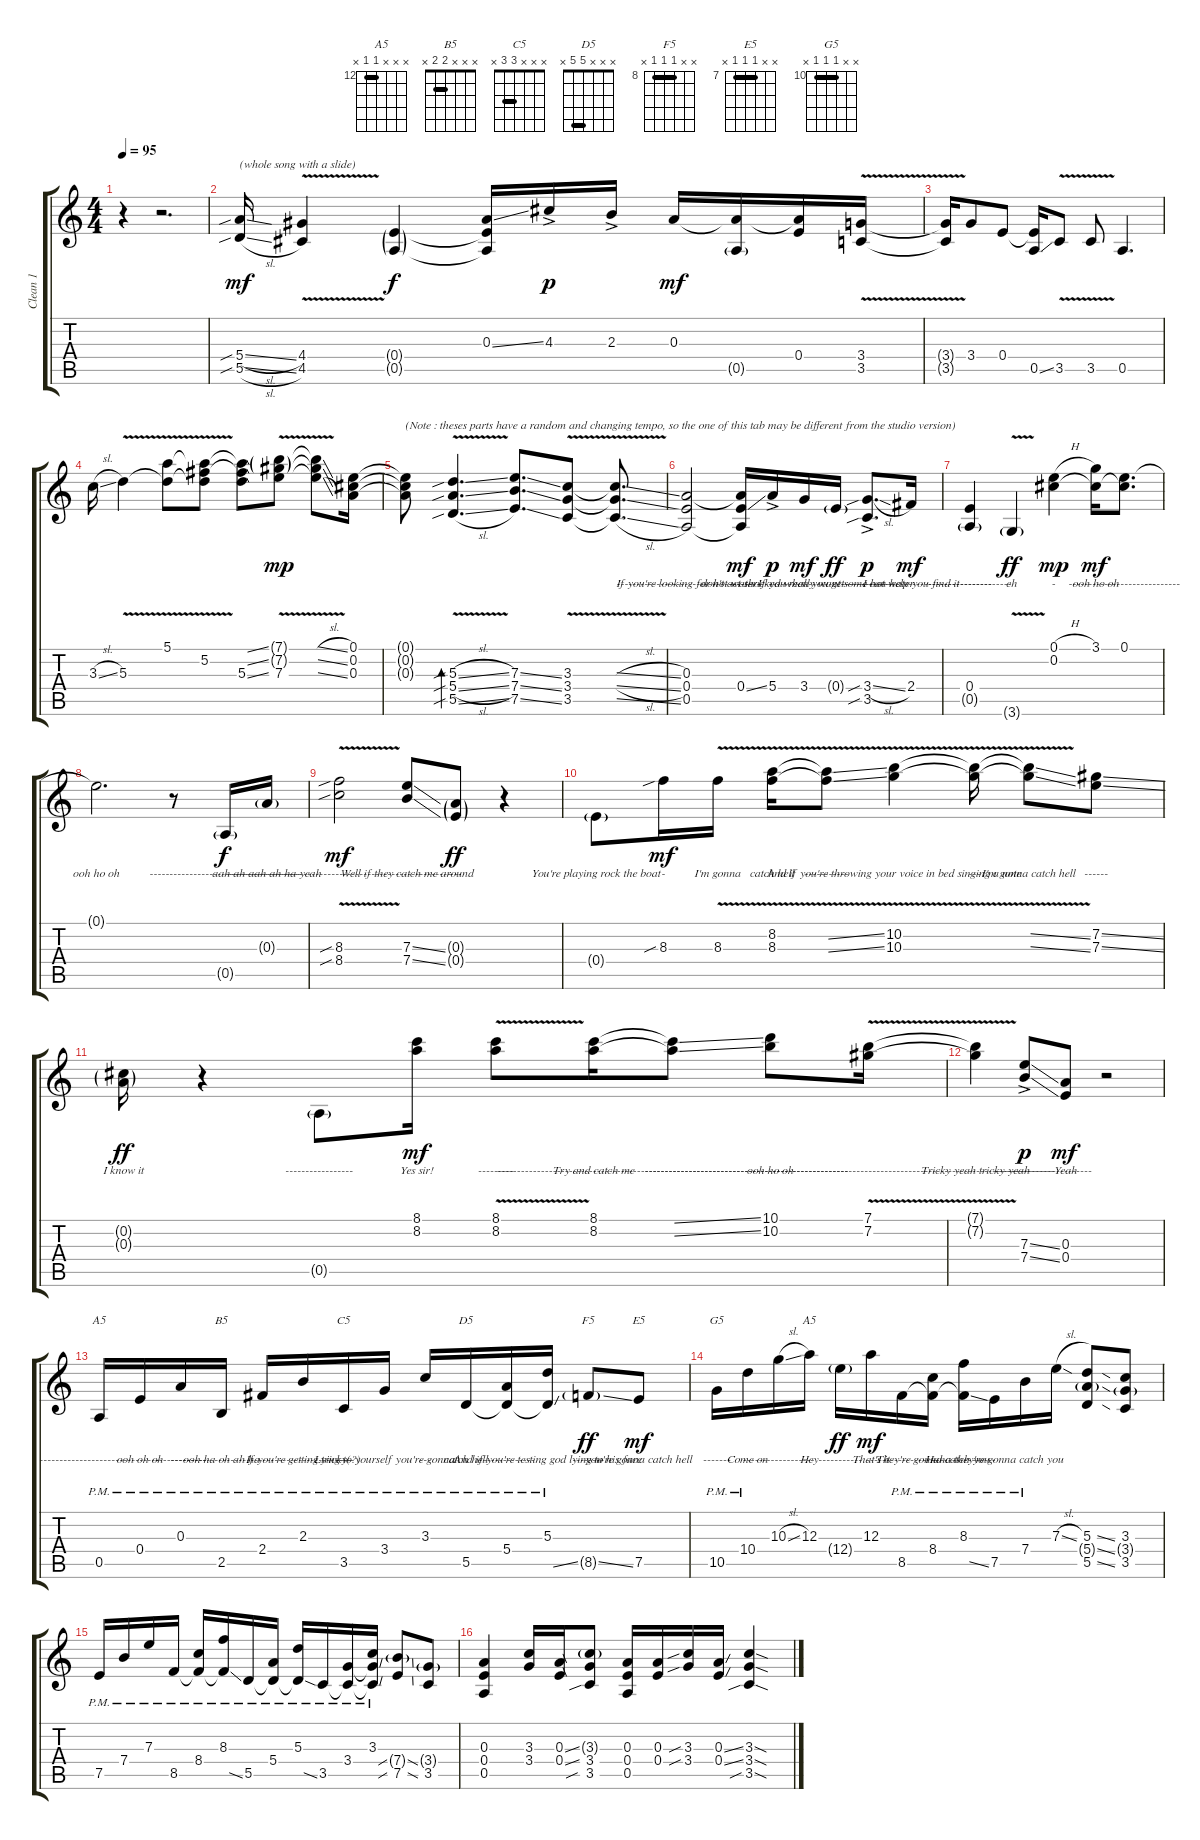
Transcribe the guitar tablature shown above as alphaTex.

\track ("Clean 1" "Clean 1") {instrument electricguitarclean}
\staff {score tabs}
\tuning (E4 Db4 A3 E3 A2 E2) {hide}
\chord ("A5" x x 0 0 0 x)
\chord ("B5" x x x 2 2 x) {barre 2}
\chord ("C5" x x x 3 3 x) {barre 3}
\chord ("D5" x x x 5 5 x) {barre 5}
\chord ("F5" x x 8 8 8 x) {firstfret 8 barre 8}
\chord ("E5" x x 7 7 7 x) {firstfret 7 barre 7}
\chord ("G5" x x 10 10 10 x) {firstfret 10 barre 10}
\chord ("A5" x x x 12 12 x) {firstfret 12 barre 12}
\ts (4 4)
\tempo 95
\clef g2
\ks c
r.4{dy mf instrument electricguitarclean} r.2{d} |
(5.4{sib sl} 5.5{sib sl}).16{txt "(whole song with a slide)" balance 8} (4.4{v} 4.5{v}).4 (0.4{g} 0.5{g}).4{dy f} (0.3{ss} 0.4{t} 0.5{t}).16 4.3{ac}.16{dy p} 2.3{ac}.16 0.3.16{dy mf} (0.3{t} 0.5{g}).16 (0.3{t} 0.4).16 (3.4{v} 3.5{v}).16 |
(3.4{v t} 3.5{v t}).16 3.4.8 0.4.8 (0.4{t} 0.5{ss}).16 3.5{v}.8 3.5{v}.8 0.5.4{d} |
3.3{sl}.16 5.3{v}.4 (5.1 5.3{v t}).8 (5.1{t} 5.2 5.3{v t}).8 (5.1{ss t} 5.2{ss t} 5.3{ss}).8 (7.1{v g} 7.2{v g} 7.3{v}).8{dy mp} (7.1{v sl t} 7.2{v sl t} 7.3{v sl t}).8 (0.1 0.2 0.3).16 |
(0.1{t} 0.2{t} 0.3{t}).8{txt "(Note : theses parts have a random and changing tempo, so the one of this tab may be different from the studio version)"} (5.3{v sib sl} 5.4{v sib sl} 5.5{v sib sl}).4{d bd 120} (7.3{ss} 7.4{ss} 7.5{ss}).8{d} (3.3{v} 3.4{v} 3.5{v}).8 (3.3{v sl t} 3.4{v sl t} 3.5{v sl t}).8{d} |
(0.3 0.4 0.5).2{lyrics (0 "If you're looking for hot water") lyrics (1 "") lyrics (2 "") lyrics (3 "") lyrics (4 "")} (0.3{t} 0.4{ss} 0.5{t}).16{lyrics (0 "------") lyrics (1 "") lyrics (2 "") lyrics (3 "") lyrics (4 "") dy mf} 5.4{ac}.16{lyrics (0 "don't act shocked when you get") lyrics (1 "") lyrics (2 "") lyrics (3 "") lyrics (4 "") dy p} 3.4.16{lyrics (0 "----------------------------------------------------------------------------------------------") lyrics (1 "") lyrics (2 "") lyrics (3 "") lyrics (4 "") dy mf} 0.4{g}.16{lyrics (0 "If you really want some hot water") lyrics (1 "") lyrics (2 "") lyrics (3 "") lyrics (4 "") dy ff} (3.4{sib sl ac} 3.5{sib ac}).8{d lyrics (0 "-------------") lyrics (1 "") lyrics (2 "") lyrics (3 "") lyrics (4 "") dy p} 2.4.16{lyrics (0 "I can help you find it") lyrics (1 "") lyrics (2 "") lyrics (3 "") lyrics (4 "") dy mf} |
(0.4 0.5{g}).4{lyrics (0 "---------------------") lyrics (1 "") lyrics (2 "") lyrics (3 "") lyrics (4 "")} 3.6{v g}.4{lyrics (0 "eh") lyrics (1 "") lyrics (2 "") lyrics (3 "") lyrics (4 "") dy ff} (0.1{h} 0.2).4{lyrics (0 "-") lyrics (1 "") lyrics (2 "") lyrics (3 "") lyrics (4 "") dy mp} (3.1 0.2{t}).16{lyrics (0 "ooh ho oh") lyrics (1 "") lyrics (2 "") lyrics (3 "") lyrics (4 "") dy mf} (0.1 0.2{t}).8{d lyrics (0 "----------------------------") lyrics (1 "") lyrics (2 "") lyrics (3 "") lyrics (4 "")} |
0.1{t}.2{d lyrics (0 "ooh ho oh") lyrics (1 "") lyrics (2 "") lyrics (3 "") lyrics (4 "")} r.8 0.5{g}.16{lyrics (0 "--------------------------------------") lyrics (1 "") lyrics (2 "") lyrics (3 "") lyrics (4 "") dy f} 0.3{g}.16{lyrics (0 "aah ah aah ah ha yeah") lyrics (1 "") lyrics (2 "") lyrics (3 "") lyrics (4 "")} |
(8.3{v sib} 8.4{v sib}).2{lyrics (0 "--------------------------------------------------------") lyrics (1 "") lyrics (2 "") lyrics (3 "") lyrics (4 "") dy mf} (7.3{ss} 7.4{ss}).8{lyrics (0 "Well if they catch me around") lyrics (1 "") lyrics (2 "") lyrics (3 "") lyrics (4 "")} (0.3{g} 0.4{g}).8{lyrics (0 "---") lyrics (1 "") lyrics (2 "") lyrics (3 "") lyrics (4 "") dy ff} r.4 |
0.4{g}.8{lyrics (0 "You're playing rock the boat") lyrics (1 "") lyrics (2 "") lyrics (3 "") lyrics (4 "")} 8.3{sib}.16{lyrics (0 "-") lyrics (1 "") lyrics (2 "") lyrics (3 "") lyrics (4 "") dy mf} 8.3{v}.16{lyrics (0 "I'm gonna") lyrics (1 "") lyrics (2 "") lyrics (3 "") lyrics (4 "")} (8.2{v} 8.3{v}).16{lyrics (0 "catch hell") lyrics (1 "") lyrics (2 "") lyrics (3 "") lyrics (4 "")} (8.2{v ss t} 8.3{v ss t}).8{lyrics (0 "-----------") lyrics (1 "") lyrics (2 "") lyrics (3 "") lyrics (4 "")} (10.2{v} 10.3{v}).4{lyrics (0 "And if you're throwing your voice in bed singing a note") lyrics (1 "") lyrics (2 "") lyrics (3 "") lyrics (4 "")} (10.2{v t} 10.3{v t}).16{lyrics (0 "---") lyrics (1 "") lyrics (2 "") lyrics (3 "") lyrics (4 "")} (10.2{v ss t} 10.3{v ss t}).8{lyrics (0 "I'm gonna catch hell") lyrics (1 "") lyrics (2 "") lyrics (3 "") lyrics (4 "")} (7.2{ss} 7.3{ss}).8{lyrics (0 "------") lyrics (1 "") lyrics (2 "") lyrics (3 "") lyrics (4 "")} |
(0.2{g} 0.3{g}).16{lyrics (0 "I know it") lyrics (1 "") lyrics (2 "") lyrics (3 "") lyrics (4 "") dy ff} r.4 0.5{g}.8{lyrics (0 "-----------------") lyrics (1 "") lyrics (2 "") lyrics (3 "") lyrics (4 "")} (8.1 8.2).16{lyrics (0 "Yes sir!") lyrics (1 "") lyrics (2 "") lyrics (3 "") lyrics (4 "") dy mf} (8.1{v} 8.2{v}).8{lyrics (0 "---------") lyrics (1 "") lyrics (2 "") lyrics (3 "") lyrics (4 "")} (8.1 8.2).16{lyrics (0 "Try and catch me") lyrics (1 "") lyrics (2 "") lyrics (3 "") lyrics (4 "")} (8.1{ss t} 8.2{ss t}).8{lyrics (0 "----------------------------------------------------------------------------------------") lyrics (1 "") lyrics (2 "") lyrics (3 "") lyrics (4 "")} (10.1 10.2).8{lyrics (0 "ooh ho oh") lyrics (1 "") lyrics (2 "") lyrics (3 "") lyrics (4 "")} (7.1{v} 7.2{v}).16{lyrics (0 "----------------------------------------------------------------------------------------------------------------") lyrics (1 "") lyrics (2 "") lyrics (3 "") lyrics (4 "")} |
(7.1{v t} 7.2{v t}).4{lyrics (0 "Tricky yeah tricky yeah") lyrics (1 "") lyrics (2 "") lyrics (3 "") lyrics (4 "")} (7.3{ss ac} 7.4{ss ac}).8{lyrics (0 "---------------") lyrics (1 "") lyrics (2 "") lyrics (3 "") lyrics (4 "") dy p} (0.3 0.4).8{lyrics (0 "Yeah") lyrics (1 "") lyrics (2 "") lyrics (3 "") lyrics (4 "") dy mf} r.2 |
0.5{pm}.16{ch "A5" lyrics (0 "------------------------------") lyrics (1 "") lyrics (2 "") lyrics (3 "") lyrics (4 "")} 0.4{pm}.16{lyrics (0 "ooh oh oh") lyrics (1 "") lyrics (2 "") lyrics (3 "") lyrics (4 "")} 0.3{pm}.16{lyrics (0 "-------------") lyrics (1 "") lyrics (2 "") lyrics (3 "") lyrics (4 "")} 2.5{pm}.16{ch "B5" lyrics (0 "ooh ha oh ah ha") lyrics (1 "") lyrics (2 "") lyrics (3 "") lyrics (4 "")} 2.4{pm}.16{lyrics (0 "----------------------------------------------") lyrics (1 "") lyrics (2 "") lyrics (3 "") lyrics (4 "")} 2.3{pm}.16{lyrics (0 "If you're getting tricky(?)") lyrics (1 "") lyrics (2 "") lyrics (3 "") lyrics (4 "")} 3.5{pm}.16{ch "C5" lyrics (0 "----") lyrics (1 "") lyrics (2 "") lyrics (3 "") lyrics (4 "")} 3.4{pm}.16{lyrics (0 "Lying to yourself you're gonna") lyrics (1 "") lyrics (2 "") lyrics (3 "") lyrics (4 "")} 3.3{pm}.16{lyrics (0 "---") lyrics (1 "") lyrics (2 "") lyrics (3 "") lyrics (4 "")} 5.5{pm}.16{ch "D5" lyrics (0 "catch hell") lyrics (1 "") lyrics (2 "") lyrics (3 "") lyrics (4 "")} (5.4{pm} 5.5{pm t}).16{lyrics (0 "--------------") lyrics (1 "") lyrics (2 "") lyrics (3 "") lyrics (4 "")} (5.3{pm} 5.5{ss pm t}).16{lyrics (0 "And if you're testing god lying to his face") lyrics (1 "") lyrics (2 "") lyrics (3 "") lyrics (4 "")} 8.5{ss g}.8{ch "F5" lyrics (0 "--------") lyrics (1 "") lyrics (2 "") lyrics (3 "") lyrics (4 "") dy ff} 7.5.8{ch "E5" lyrics (0 "you're gonna catch hell") lyrics (1 "") lyrics (2 "") lyrics (3 "") lyrics (4 "") dy mf} |
10.5{pm}.16{ch "G5" lyrics (0 "-------") lyrics (1 "") lyrics (2 "") lyrics (3 "") lyrics (4 "")} 10.4{pm}.16{lyrics (0 "Come on") lyrics (1 "") lyrics (2 "") lyrics (3 "") lyrics (4 "")} 10.3{sl}.16{lyrics (0 "------------------") lyrics (1 "") lyrics (2 "") lyrics (3 "") lyrics (4 "")} 12.3.16{ch "A5" lyrics (0 "Hey") lyrics (1 "") lyrics (2 "") lyrics (3 "") lyrics (4 "")} 12.4{g}.16{lyrics (0 "-----------") lyrics (1 "") lyrics (2 "") lyrics (3 "") lyrics (4 "") dy ff} 12.3.16{lyrics (0 "That's it") lyrics (1 "") lyrics (2 "") lyrics (3 "") lyrics (4 "") dy mf} 8.5{pm}.16{lyrics (0 "------------------") lyrics (1 "") lyrics (2 "") lyrics (3 "") lyrics (4 "")} (8.4{pm} 8.5{pm t}).16{lyrics (0 "They're gonna catch you") lyrics (1 "") lyrics (2 "") lyrics (3 "") lyrics (4 "")} (8.3{pm} 8.5{ss pm t}).16{lyrics (0 "----------------") lyrics (1 "") lyrics (2 "") lyrics (3 "") lyrics (4 "")} 7.5{pm}.16{lyrics (0 "Haha they're gonna catch you") lyrics (1 "") lyrics (2 "") lyrics (3 "") lyrics (4 "")} 7.4{pm}.16 7.3{sl}.16 (5.3{ss} 5.4{ss g} 5.5{ss}).8 (3.3 3.4{g} 3.5).8 |
7.5{pm}.16 7.4{pm}.16 7.3{pm}.16 8.5{pm}.16 (8.4{pm} 8.5{pm t}).16 (8.3 8.5{ss pm t}).16 5.5{pm}.16 (5.4{pm} 5.5{pm t}).16 (5.3 5.5{ss pm t}).16 3.5{pm}.16 (3.4{pm} 3.5{pm t}).16 (3.3 3.4{ss pm t} 3.5{ss pm t}).16 (7.4{ss g} 7.5{ss}).8 (3.4{g} 3.5).8{volume 4} |
(0.3 0.4 0.5).4{balance 0} (3.3 3.4).16 (0.3{ss} 0.4{ss}).16 (3.3{g} 3.4 3.5{sib}).8 (0.3 0.4 0.5).16 (0.3 0.4).16 (3.3{sib} 3.4{sib}).16 (0.3{ss} 0.4{ss}).16 (3.3{sod} 3.4{sod} 3.5{sib sod}).4
